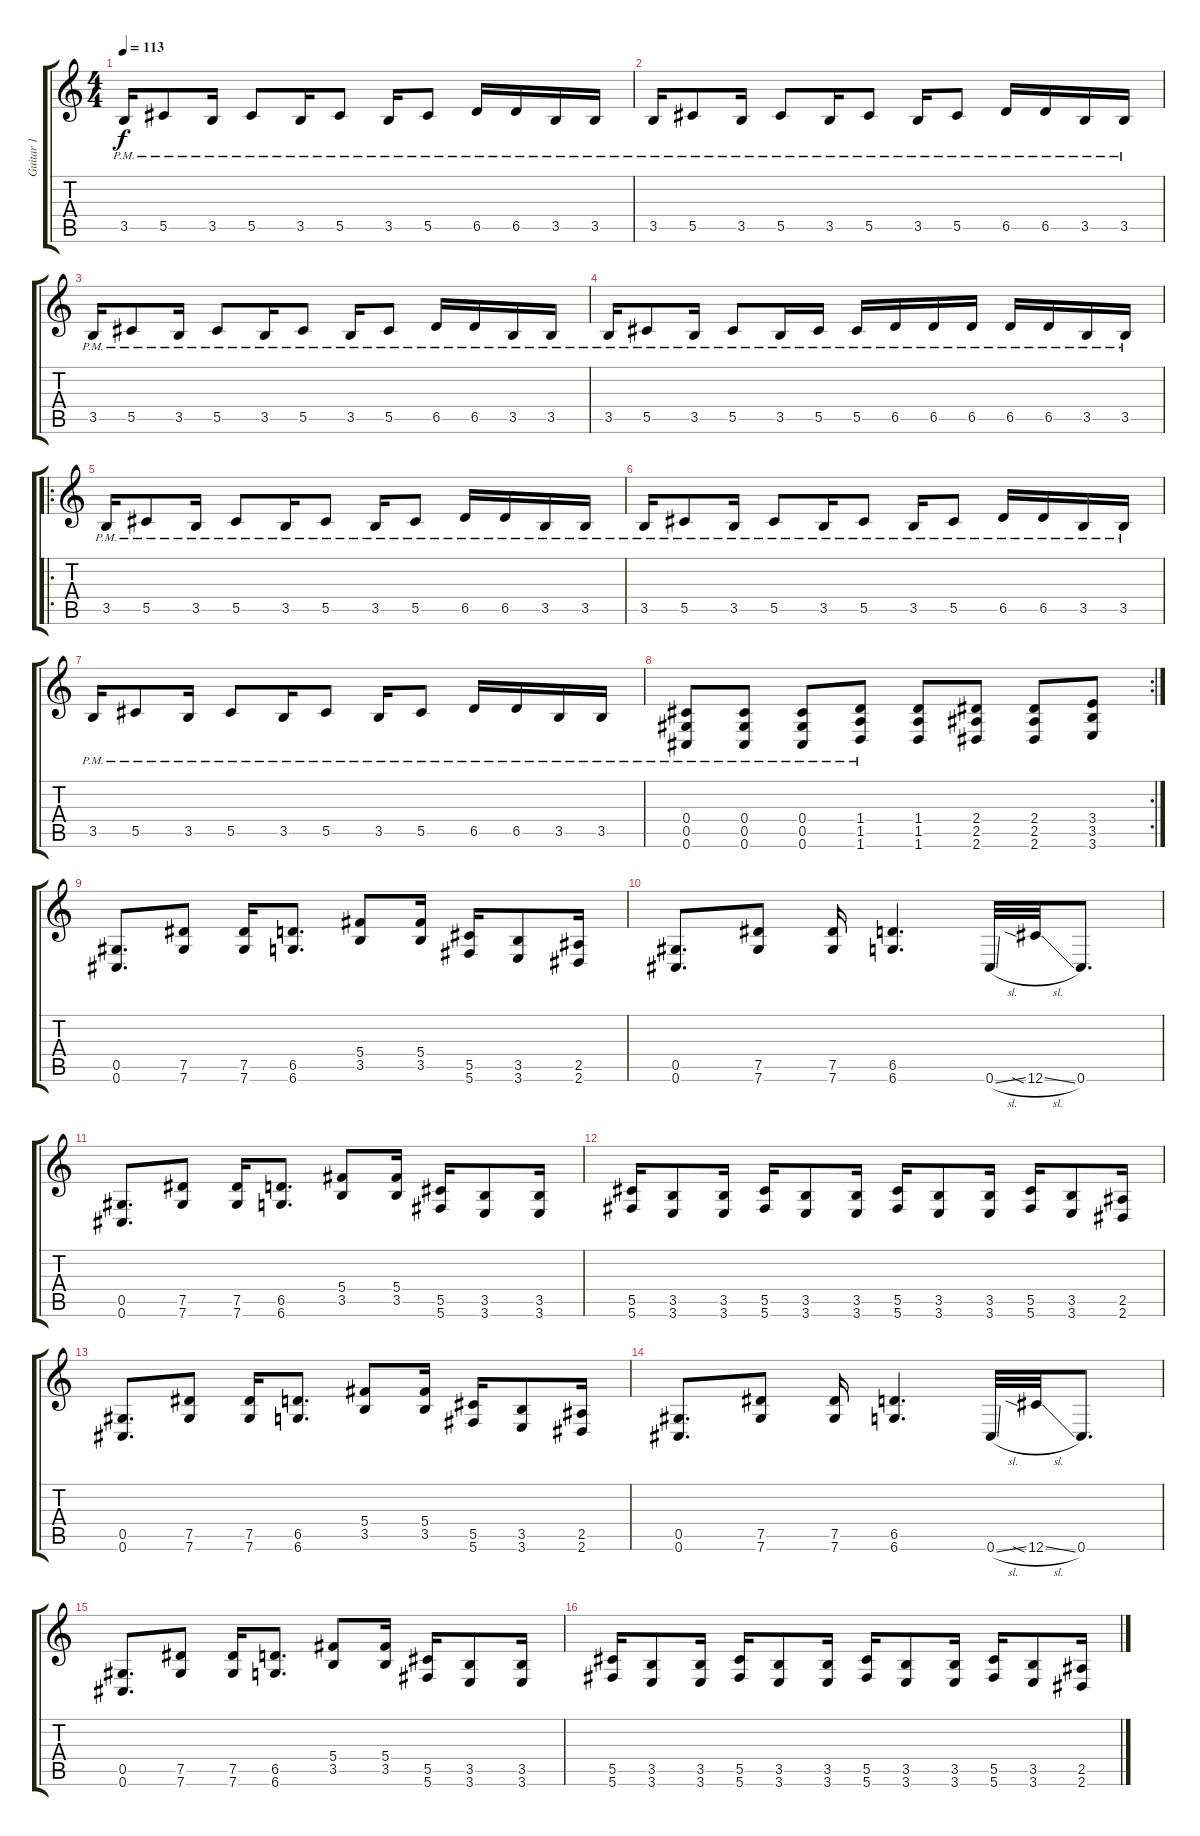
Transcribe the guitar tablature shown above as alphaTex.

\track ("Guitar 1" "Guitar 1") {instrument distortionguitar}
\staff {score tabs}
\tuning (Eb4 Bb3 Gb3 Db3 Ab2 Db2) {hide}
\ts (4 4)
\tempo 113
\clef g2
\ks c
3.5{pm}.16{dy f} 5.5{pm}.8 3.5{pm}.16 5.5{pm}.8 3.5{pm}.16 5.5{pm}.8 3.5{pm}.16 5.5{pm}.8 6.5{pm}.16 6.5{pm}.16 3.5{pm}.16 3.5{pm}.16 |
3.5{pm}.16 5.5{pm}.8 3.5{pm}.16 5.5{pm}.8 3.5{pm}.16 5.5{pm}.8 3.5{pm}.16 5.5{pm}.8 6.5{pm}.16 6.5{pm}.16 3.5{pm}.16 3.5{pm}.16 |
3.5{pm}.16 5.5{pm}.8 3.5{pm}.16 5.5{pm}.8 3.5{pm}.16 5.5{pm}.8 3.5{pm}.16 5.5{pm}.8 6.5{pm}.16 6.5{pm}.16 3.5{pm}.16 3.5{pm}.16 |
3.5{pm}.16 5.5{pm}.8 3.5{pm}.16 5.5{pm}.8 3.5{pm}.16 5.5{pm}.16 5.5{pm}.16 6.5{pm}.16 6.5{pm}.16 6.5{pm}.16 6.5{pm}.16 6.5{pm}.16 3.5{pm}.16 3.5{pm}.16 |
\ro
3.5{pm}.16 5.5{pm}.8 3.5{pm}.16 5.5{pm}.8 3.5{pm}.16 5.5{pm}.8 3.5{pm}.16 5.5{pm}.8 6.5{pm}.16 6.5{pm}.16 3.5{pm}.16 3.5{pm}.16 |
3.5{pm}.16 5.5{pm}.8 3.5{pm}.16 5.5{pm}.8 3.5{pm}.16 5.5{pm}.8 3.5{pm}.16 5.5{pm}.8 6.5{pm}.16 6.5{pm}.16 3.5{pm}.16 3.5{pm}.16 |
3.5{pm}.16 5.5{pm}.8 3.5{pm}.16 5.5{pm}.8 3.5{pm}.16 5.5{pm}.8 3.5{pm}.16 5.5{pm}.8 6.5{pm}.16 6.5{pm}.16 3.5{pm}.16 3.5{pm}.16 |
\rc 2
(0.4{pm} 0.5{pm} 0.6{pm}).8 (0.4{pm} 0.5{pm} 0.6{pm}).8 (0.4{pm} 0.5{pm} 0.6{pm}).8 (1.4{pm} 1.5{pm} 1.6{pm}).8 (1.4 1.5 1.6).8 (2.4 2.5 2.6).8 (2.4 2.5 2.6).8 (3.4 3.5 3.6).8 |
(0.5 0.6).8{d} (7.5 7.6).8 (7.5 7.6).16 (6.5 6.6).8{d} (5.4 3.5).8 (5.4 3.5).16 (5.5 5.6).16 (3.5 3.6).8 (2.5 2.6).16 |
(0.5 0.6).8{d} (7.5 7.6).8 (7.5 7.6).16 (6.5 6.6).4{d} 0.6{sl}.32 12.6{sia sl}.32 0.6.8{d} |
(0.5 0.6).8{d} (7.5 7.6).8 (7.5 7.6).16 (6.5 6.6).8{d} (5.4 3.5).8 (5.4 3.5).16 (5.5 5.6).16 (3.5 3.6).8 (3.5 3.6).16 |
(5.5 5.6).16 (3.5 3.6).8 (3.5 3.6).16 (5.5 5.6).16 (3.5 3.6).8 (3.5 3.6).16 (5.5 5.6).16 (3.5 3.6).8 (3.5 3.6).16 (5.5 5.6).16 (3.5 3.6).8 (2.5 2.6).16 |
(0.5 0.6).8{d} (7.5 7.6).8 (7.5 7.6).16 (6.5 6.6).8{d} (5.4 3.5).8 (5.4 3.5).16 (5.5 5.6).16 (3.5 3.6).8 (2.5 2.6).16 |
(0.5 0.6).8{d} (7.5 7.6).8 (7.5 7.6).16 (6.5 6.6).4{d} 0.6{sl}.32 12.6{sia sl}.32 0.6.8{d} |
(0.5 0.6).8{d} (7.5 7.6).8 (7.5 7.6).16 (6.5 6.6).8{d} (5.4 3.5).8 (5.4 3.5).16 (5.5 5.6).16 (3.5 3.6).8 (3.5 3.6).16 |
(5.5 5.6).16 (3.5 3.6).8 (3.5 3.6).16 (5.5 5.6).16 (3.5 3.6).8 (3.5 3.6).16 (5.5 5.6).16 (3.5 3.6).8 (3.5 3.6).16 (5.5 5.6).16 (3.5 3.6).8 (2.5 2.6).16
